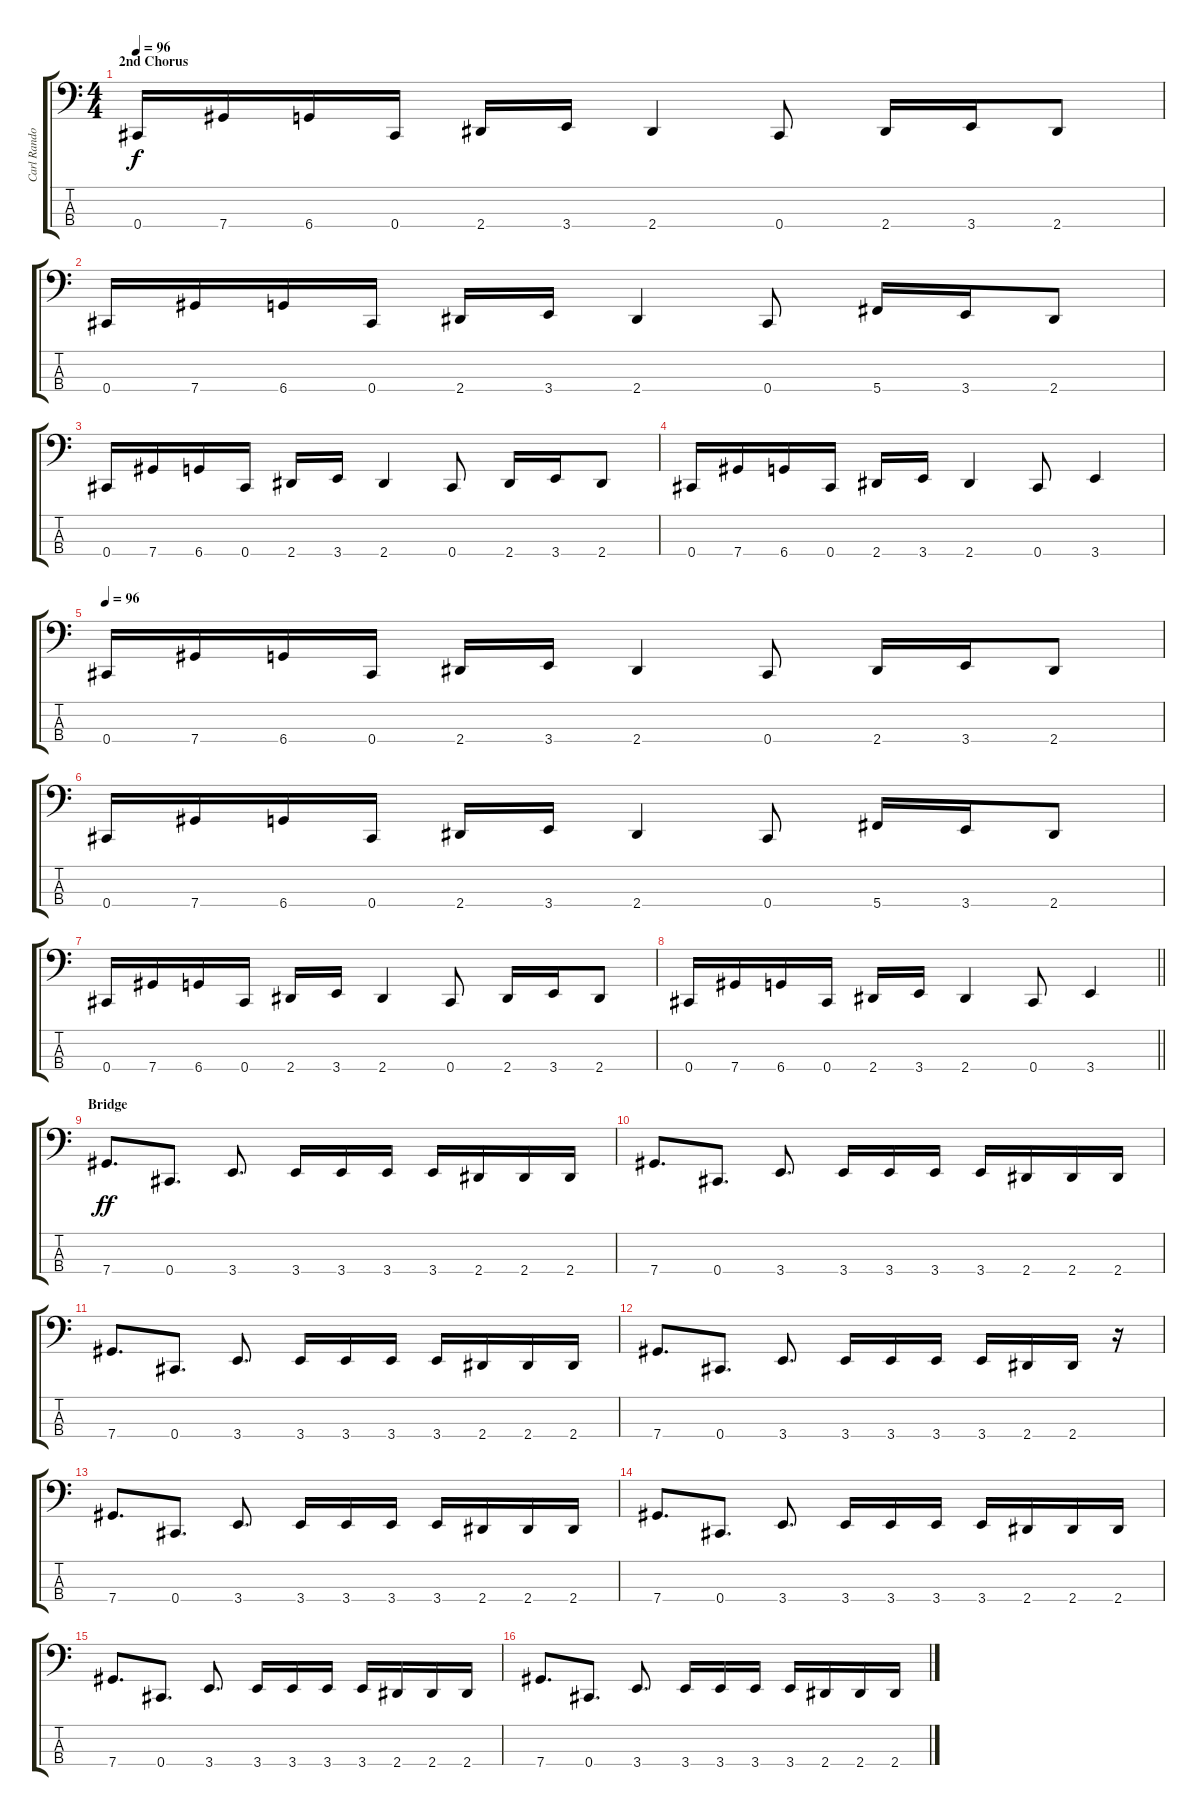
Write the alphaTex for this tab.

\track ("Carl Randolph" "Carl Rando") {instrument electricbasspick}
\staff {score tabs}
\tuning (Gb2 Db2 Ab1 Db1) {hide}
\ts (4 4)
\section ("" "2nd Chorus")
\tempo 96
\clef f4
\ks c
0.4.16{dy f} 7.4.16 6.4.16 0.4.16 2.4.16 3.4.16 2.4.4 0.4.8 2.4.16 3.4.16 2.4.8 |
0.4.16 7.4.16 6.4.16 0.4.16 2.4.16 3.4.16 2.4.4 0.4.8 5.4.16 3.4.16 2.4.8 |
0.4.16 7.4.16 6.4.16 0.4.16 2.4.16 3.4.16 2.4.4 0.4.8 2.4.16 3.4.16 2.4.8 |
0.4.16 7.4.16 6.4.16 0.4.16 2.4.16 3.4.16 2.4.4 0.4.8 3.4.4 |
\tempo 96
0.4.16 7.4.16 6.4.16 0.4.16 2.4.16 3.4.16 2.4.4 0.4.8 2.4.16 3.4.16 2.4.8 |
0.4.16 7.4.16 6.4.16 0.4.16 2.4.16 3.4.16 2.4.4 0.4.8 5.4.16 3.4.16 2.4.8 |
0.4.16 7.4.16 6.4.16 0.4.16 2.4.16 3.4.16 2.4.4 0.4.8 2.4.16 3.4.16 2.4.8 |
\barLineRight lightlight
0.4.16 7.4.16 6.4.16 0.4.16 2.4.16 3.4.16 2.4.4 0.4.8 3.4.4 |
\section ("" "Bridge")
7.4.8{d dy ff} 0.4.8{d} 3.4.8{d} 3.4.16 3.4.16 3.4.16 3.4.16 2.4.16 2.4.16 2.4.16 |
7.4.8{d} 0.4.8{d} 3.4.8{d} 3.4.16 3.4.16 3.4.16 3.4.16 2.4.16 2.4.16 2.4.16 |
7.4.8{d} 0.4.8{d} 3.4.8{d} 3.4.16 3.4.16 3.4.16 3.4.16 2.4.16 2.4.16 2.4.16 |
7.4.8{d} 0.4.8{d} 3.4.8{d} 3.4.16 3.4.16 3.4.16 3.4.16 2.4.16 2.4.16 r.16 |
7.4.8{d} 0.4.8{d} 3.4.8{d} 3.4.16 3.4.16 3.4.16 3.4.16 2.4.16 2.4.16 2.4.16 |
7.4.8{d} 0.4.8{d} 3.4.8{d} 3.4.16 3.4.16 3.4.16 3.4.16 2.4.16 2.4.16 2.4.16 |
7.4.8{d} 0.4.8{d} 3.4.8{d} 3.4.16 3.4.16 3.4.16 3.4.16 2.4.16 2.4.16 2.4.16 |
7.4.8{d} 0.4.8{d} 3.4.8{d} 3.4.16 3.4.16 3.4.16 3.4.16 2.4.16 2.4.16 2.4.16
